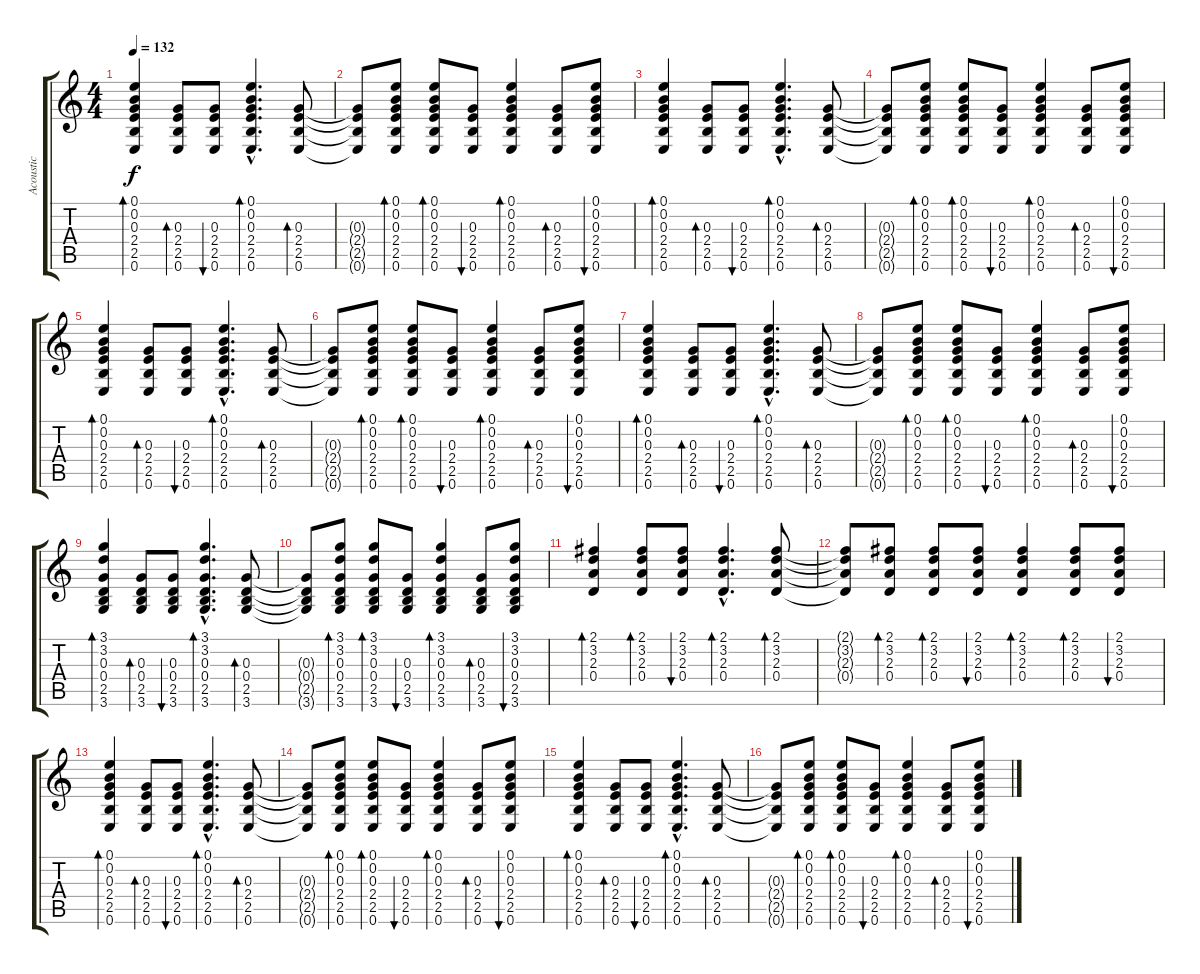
\track ("Acoustic" "Acoustic") {instrument acousticguitarsteel}
\staff {score tabs}
\tuning (E4 B3 G3 D3 A2 E2) {hide}
\ts (4 4)
\tempo 132
\clef g2
\ks c
(0.1 0.2 0.3 2.4 2.5 0.6).4{bd 120 dy f} (0.3 2.4 2.5 0.6).8{bd 120} (0.3 2.4 2.5 0.6).8{bu 60} (0.1{hac} 0.2{hac} 0.3{hac} 2.4{hac} 2.5{hac} 0.6{hac}).4{d bd 60} (0.3 2.4 2.5 0.6).8{bd 60} |
(0.3{t} 2.4{t} 2.5{t} 0.6{t}).8 (0.1 0.2 0.3 2.4 2.5 0.6).8{bd 60} (0.1 0.2 0.3 2.4 2.5 0.6).8{bd 60} (0.3 2.4 2.5 0.6).8{bu 60} (0.1 0.2 0.3 2.4 2.5 0.6).4{bd 60} (0.3 2.4 2.5 0.6).8{bd 60} (0.1 0.2 0.3 2.4 2.5 0.6).8{bu 60} |
(0.1 0.2 0.3 2.4 2.5 0.6).4{bd 120} (0.3 2.4 2.5 0.6).8{bd 120} (0.3 2.4 2.5 0.6).8{bu 60} (0.1{hac} 0.2{hac} 0.3{hac} 2.4{hac} 2.5{hac} 0.6{hac}).4{d bd 60} (0.3 2.4 2.5 0.6).8{bd 60} |
(0.3{t} 2.4{t} 2.5{t} 0.6{t}).8 (0.1 0.2 0.3 2.4 2.5 0.6).8{bd 60} (0.1 0.2 0.3 2.4 2.5 0.6).8{bd 60} (0.3 2.4 2.5 0.6).8{bu 60} (0.1 0.2 0.3 2.4 2.5 0.6).4{bd 60} (0.3 2.4 2.5 0.6).8{bd 60} (0.1 0.2 0.3 2.4 2.5 0.6).8{bu 60} |
(0.1 0.2 0.3 2.4 2.5 0.6).4{bd 120} (0.3 2.4 2.5 0.6).8{bd 120} (0.3 2.4 2.5 0.6).8{bu 60} (0.1{hac} 0.2{hac} 0.3{hac} 2.4{hac} 2.5{hac} 0.6{hac}).4{d bd 60} (0.3 2.4 2.5 0.6).8{bd 60} |
(0.3{t} 2.4{t} 2.5{t} 0.6{t}).8 (0.1 0.2 0.3 2.4 2.5 0.6).8{bd 60} (0.1 0.2 0.3 2.4 2.5 0.6).8{bd 60} (0.3 2.4 2.5 0.6).8{bu 60} (0.1 0.2 0.3 2.4 2.5 0.6).4{bd 60} (0.3 2.4 2.5 0.6).8{bd 60} (0.1 0.2 0.3 2.4 2.5 0.6).8{bu 60} |
(0.1 0.2 0.3 2.4 2.5 0.6).4{bd 120} (0.3 2.4 2.5 0.6).8{bd 120} (0.3 2.4 2.5 0.6).8{bu 60} (0.1{hac} 0.2{hac} 0.3{hac} 2.4{hac} 2.5{hac} 0.6{hac}).4{d bd 60} (0.3 2.4 2.5 0.6).8{bd 60} |
(0.3{t} 2.4{t} 2.5{t} 0.6{t}).8 (0.1 0.2 0.3 2.4 2.5 0.6).8{bd 60} (0.1 0.2 0.3 2.4 2.5 0.6).8{bd 60} (0.3 2.4 2.5 0.6).8{bu 60} (0.1 0.2 0.3 2.4 2.5 0.6).4{bd 60} (0.3 2.4 2.5 0.6).8{bd 60} (0.1 0.2 0.3 2.4 2.5 0.6).8{bu 60} |
(3.1 3.2 0.3 0.4 2.5 3.6).4{bd 60} (0.3 0.4 2.5 3.6).8{bd 60} (0.3 0.4 2.5 3.6).8{bu 60} (3.1{hac} 3.2{hac} 0.3{hac} 0.4{hac} 2.5{hac} 3.6{hac}).4{d bd 60} (0.3 0.4 2.5 3.6).8{bd 60} |
(0.3{t} 0.4{t} 2.5{t} 3.6{t}).8 (3.1 3.2 0.3 0.4 2.5 3.6).8{bd 60} (3.1 3.2 0.3 0.4 2.5 3.6).8{bd 60} (0.3 0.4 2.5 3.6).8{bu 60} (3.1 3.2 0.3 0.4 2.5 3.6).4{bd 60} (0.3 0.4 2.5 3.6).8{bd 60} (3.1 3.2 0.3 0.4 2.5 3.6).8{bu 60} |
(2.1 3.2 2.3 0.4).4{bd 60} (2.1 3.2 2.3 0.4).8{bd 60} (2.1 3.2 2.3 0.4).8{bu 60} (2.1{hac} 3.2{hac} 2.3{hac} 0.4{hac}).4{d bd 60} (2.1 3.2 2.3 0.4).8{bd 60} |
(2.1{t} 3.2{t} 2.3{t} 0.4{t}).8 (2.1 3.2 2.3 0.4).8{bd 60} (2.1 3.2 2.3 0.4).8{bd 60} (2.1 3.2 2.3 0.4).8{bu 60} (2.1 3.2 2.3 0.4).4{bd 60} (2.1 3.2 2.3 0.4).8{bd 60} (2.1 3.2 2.3 0.4).8{bu 60} |
(0.1 0.2 0.3 2.4 2.5 0.6).4{bd 120} (0.3 2.4 2.5 0.6).8{bd 120} (0.3 2.4 2.5 0.6).8{bu 60} (0.1{hac} 0.2{hac} 0.3{hac} 2.4{hac} 2.5{hac} 0.6{hac}).4{d bd 60} (0.3 2.4 2.5 0.6).8{bd 60} |
(0.3{t} 2.4{t} 2.5{t} 0.6{t}).8 (0.1 0.2 0.3 2.4 2.5 0.6).8{bd 60} (0.1 0.2 0.3 2.4 2.5 0.6).8{bd 60} (0.3 2.4 2.5 0.6).8{bu 60} (0.1 0.2 0.3 2.4 2.5 0.6).4{bd 60} (0.3 2.4 2.5 0.6).8{bd 60} (0.1 0.2 0.3 2.4 2.5 0.6).8{bu 60} |
(0.1 0.2 0.3 2.4 2.5 0.6).4{bd 120} (0.3 2.4 2.5 0.6).8{bd 120} (0.3 2.4 2.5 0.6).8{bu 60} (0.1{hac} 0.2{hac} 0.3{hac} 2.4{hac} 2.5{hac} 0.6{hac}).4{d bd 60} (0.3 2.4 2.5 0.6).8{bd 60} |
(0.3{t} 2.4{t} 2.5{t} 0.6{t}).8 (0.1 0.2 0.3 2.4 2.5 0.6).8{bd 60} (0.1 0.2 0.3 2.4 2.5 0.6).8{bd 60} (0.3 2.4 2.5 0.6).8{bu 60} (0.1 0.2 0.3 2.4 2.5 0.6).4{bd 60} (0.3 2.4 2.5 0.6).8{bd 60} (0.1 0.2 0.3 2.4 2.5 0.6).8{bu 60}
